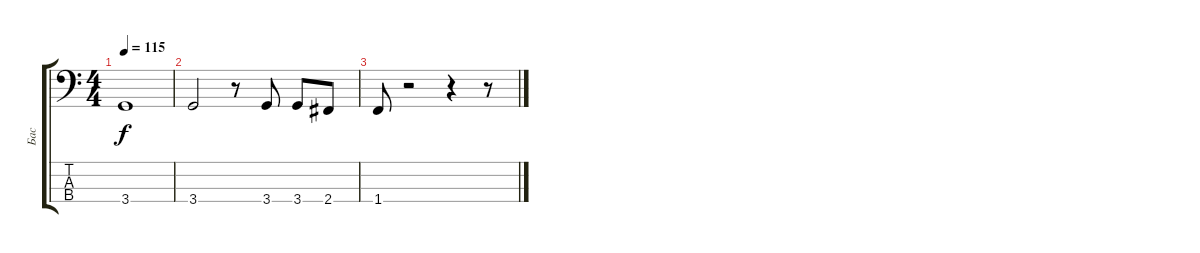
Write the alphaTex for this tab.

\track ("Бас" "Бас") {instrument electricbasspick}
\staff {score tabs}
\tuning (G2 D2 A1 E1) {hide}
\ts (4 4)
\tempo 115
\clef f4
\ks c
3.4.1{dy f} |
3.4.2 r.8 3.4.8 3.4.8 2.4.8 |
1.4.8 r.2 r.4 r.8
